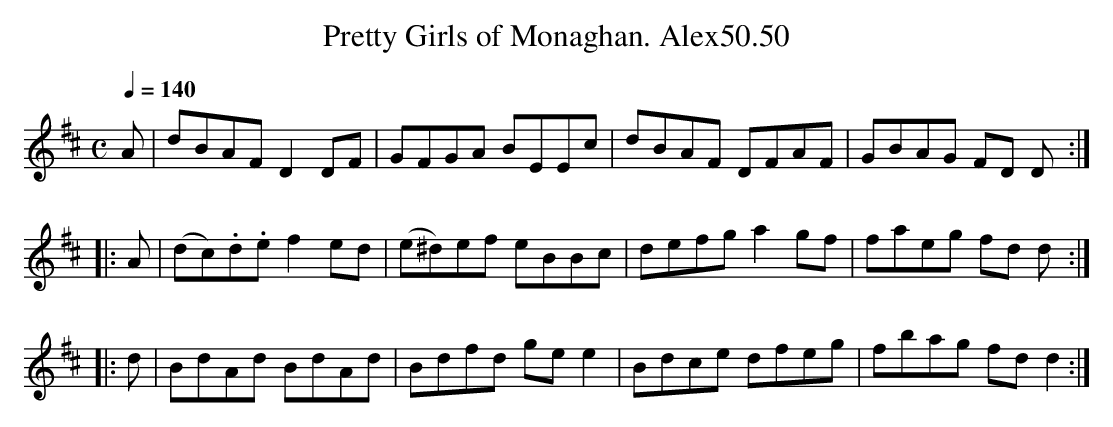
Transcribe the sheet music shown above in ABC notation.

X:1
T:Pretty Girls of Monaghan. Alex50.50
M:C
L:1/8
Q:1/4=140
K:D
A|dBAF D2 DF|GFGA BEEc|dBAF DFAF|GBAG FD D:|
|:A|(dc).d.e f2 ed|(e^d)ef eBBc|defg a2 gf|faeg fd d:|
|:d|BdAd BdAd|Bdfd ge e2|Bdce dfeg|fbag fd d2:|
